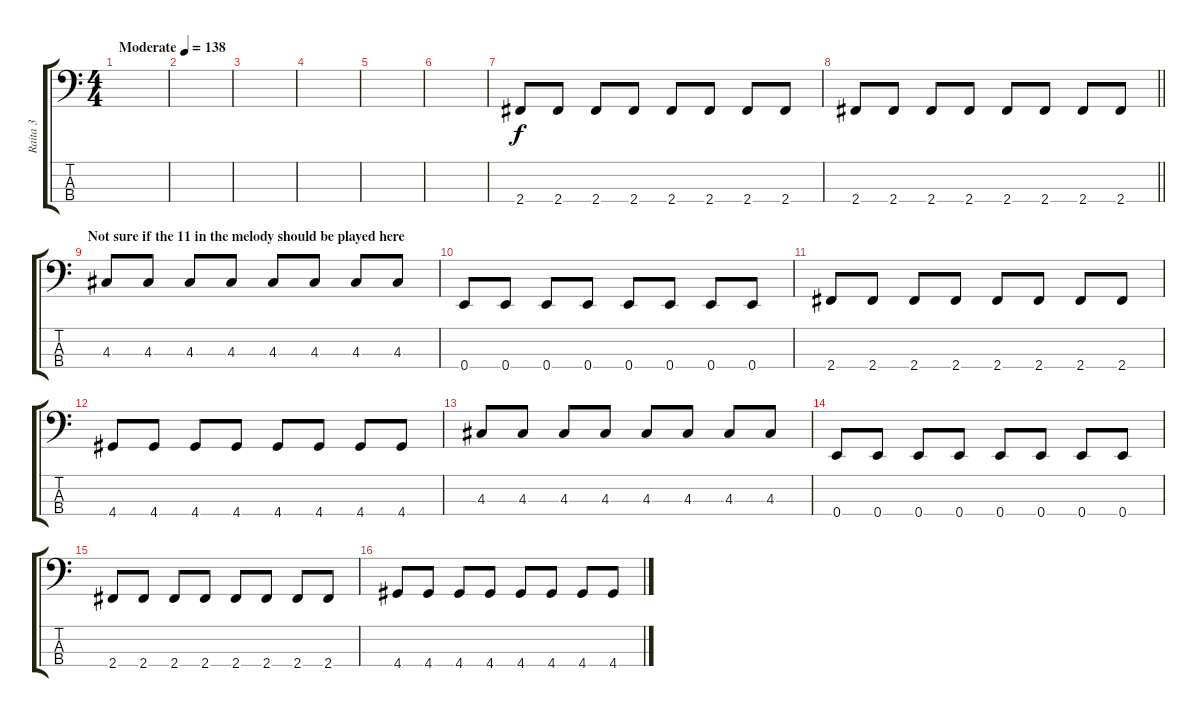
\track ("Raita 3" "Raita 3") {instrument electricbassfinger}
\staff {score tabs}
\tuning (G2 D2 A1 E1) {hide}
\ts (4 4)
\tempo (138 "Moderate")
\clef f4
\ks c
|
|
|
|
|
|
2.4.8 2.4.8 2.4.8 2.4.8 2.4.8 2.4.8 2.4.8 2.4.8 |
\barLineRight lightlight
2.4.8 2.4.8 2.4.8 2.4.8 2.4.8 2.4.8 2.4.8 2.4.8 |
\section ("" "Not sure if the 11 in the melody should be played here")
4.3.8 4.3.8 4.3.8 4.3.8 4.3.8 4.3.8 4.3.8 4.3.8 |
0.4.8 0.4.8 0.4.8 0.4.8 0.4.8 0.4.8 0.4.8 0.4.8 |
2.4.8 2.4.8 2.4.8 2.4.8 2.4.8 2.4.8 2.4.8 2.4.8 |
4.4.8 4.4.8 4.4.8 4.4.8 4.4.8 4.4.8 4.4.8 4.4.8 |
4.3.8 4.3.8 4.3.8 4.3.8 4.3.8 4.3.8 4.3.8 4.3.8 |
0.4.8 0.4.8 0.4.8 0.4.8 0.4.8 0.4.8 0.4.8 0.4.8 |
2.4.8 2.4.8 2.4.8 2.4.8 2.4.8 2.4.8 2.4.8 2.4.8 |
4.4.8 4.4.8 4.4.8 4.4.8 4.4.8 4.4.8 4.4.8 4.4.8
